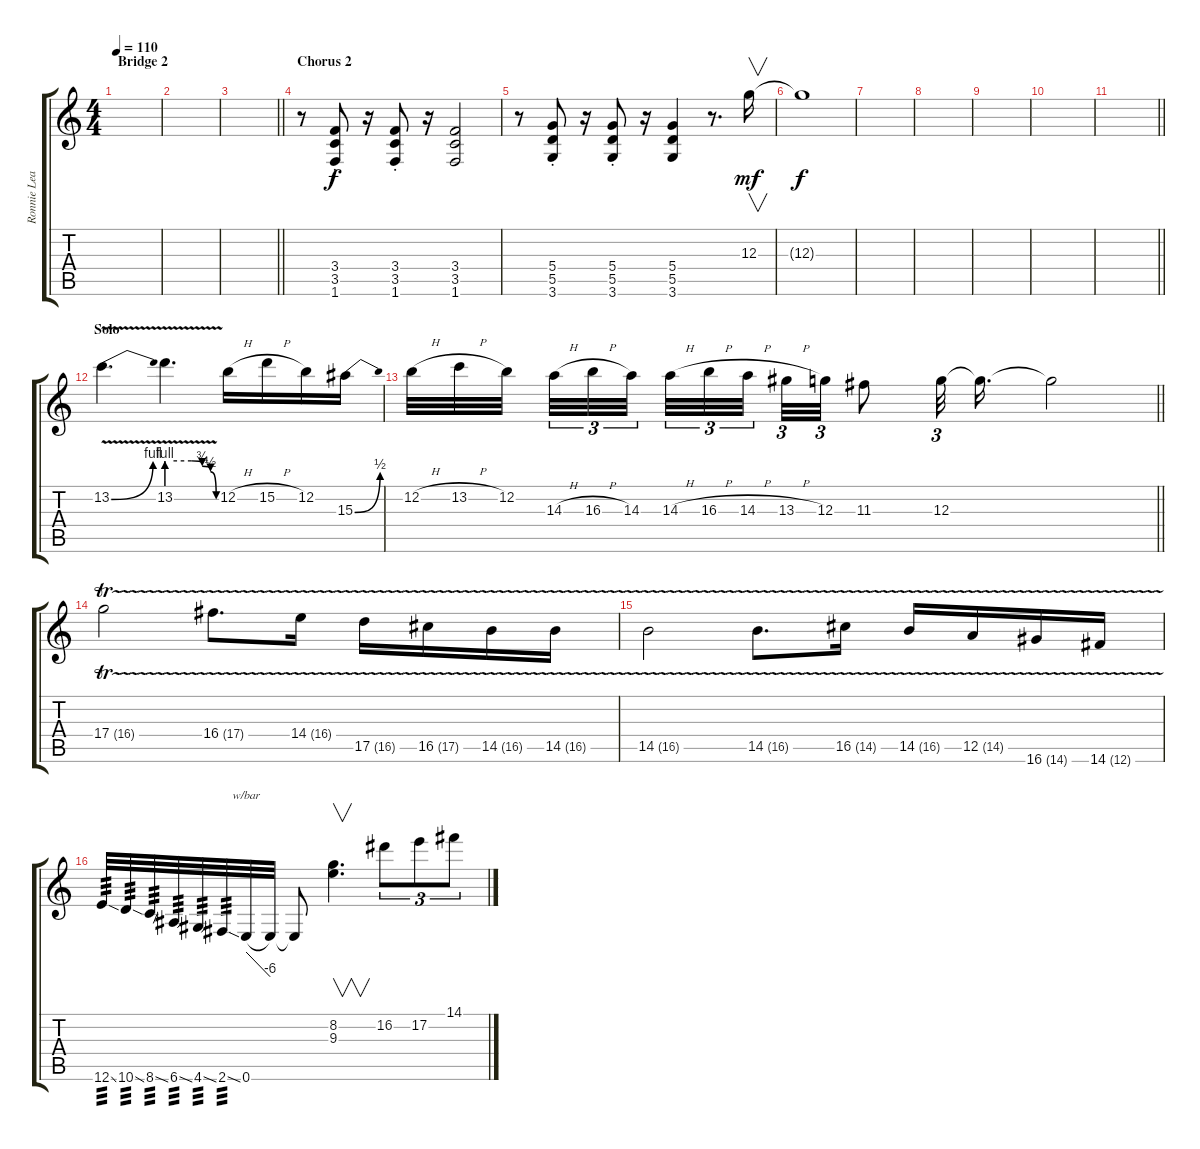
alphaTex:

\track ("Ronnie Lead" "Ronnie Lea") {instrument distortionguitar}
\staff {score tabs}
\tuning (E4 B3 G3 D3 A2 E2) {hide}
\ts (4 4)
\section ("" "Bridge 2")
\tempo 110
\clef g2
\ks c
|
|
\barLineRight lightlight
|
\section ("" "Chorus 2")
r.8 (3.4{st} 3.5{st} 1.6{st}).8{dy f} r.16 (3.4{st} 3.5{st} 1.6{st}).8 r.16 (3.4 3.5 1.6).2 |
r.8 (5.4{st} 5.5{st} 3.6{st}).8 r.16 (5.4{st} 5.5{st} 3.6{st}).8 r.16 (5.4 5.5 3.6).4 r.8{d} 12.3.16{v dy mf} |
12.3{t}.1{dy f} |
|
|
|
|
\barLineRight lightlight
|
\section ("" "Solo")
13.2{be (bend 0 0 60 4) v}.4{d} 13.2{be (custom 0 4 30 4 43 3 53 2 60 0) v}.4{d} 12.2{h}.16 15.2{h}.16 12.2.16 15.3{be (bend 0 0 60 2)}.16 |
\barLineRight lightlight
12.2{h}.32 13.2{h}.32 12.2.32{beam splitsecondary} 14.3{h}.32{tu (3 2)} 16.3{h}.32{tu (3 2)} 14.3.32{tu (3 2) beam splitsecondary} 14.3{h}.32{tu (3 2)} 16.3{h}.32{tu (3 2)} 14.3{h}.32{tu (3 2) beam splitsecondary} 13.3{h}.32{tu (3 2)} 12.3.32{tu (3 2)} 11.3.8 12.3.32{tu (3 2) beam splitsecondary} 12.3{t}.16{d} 12.3{t}.2 |
17.4{tr (16 64)}.2 16.4{tr (17 64)}.8{d} 14.4{tr (16 64)}.16 17.5{tr (16 64)}.16 16.5{tr (17 64)}.16 14.5{tr (16 64)}.16 14.5{tr (16 64)}.16 |
14.5{tr (16 64)}.2 14.5{tr (16 64)}.8{d} 16.5{tr (14 64)}.16 14.5{tr (16 64)}.16 12.5{tr (14 64)}.16 16.6{tr (14 64)}.16 14.6{tr (12 64)}.16 |
12.6{ss}.32{tp 3} 10.6{ss}.32{tp 3} 8.6{ss}.32{tp 3} 6.6{ss}.32{tp 3} 4.6{ss}.32{tp 3} 2.6{ss}.32{tp 3} 0.6.32{tbe (dive default 0 0 60 -24)} 0.6{t}.32 0.6{t}.8 (8.2 9.3).4{v d} 16.2.8{tu (3 2)} 17.2.8{tu (3 2)} 14.1.8{tu (3 2)}
